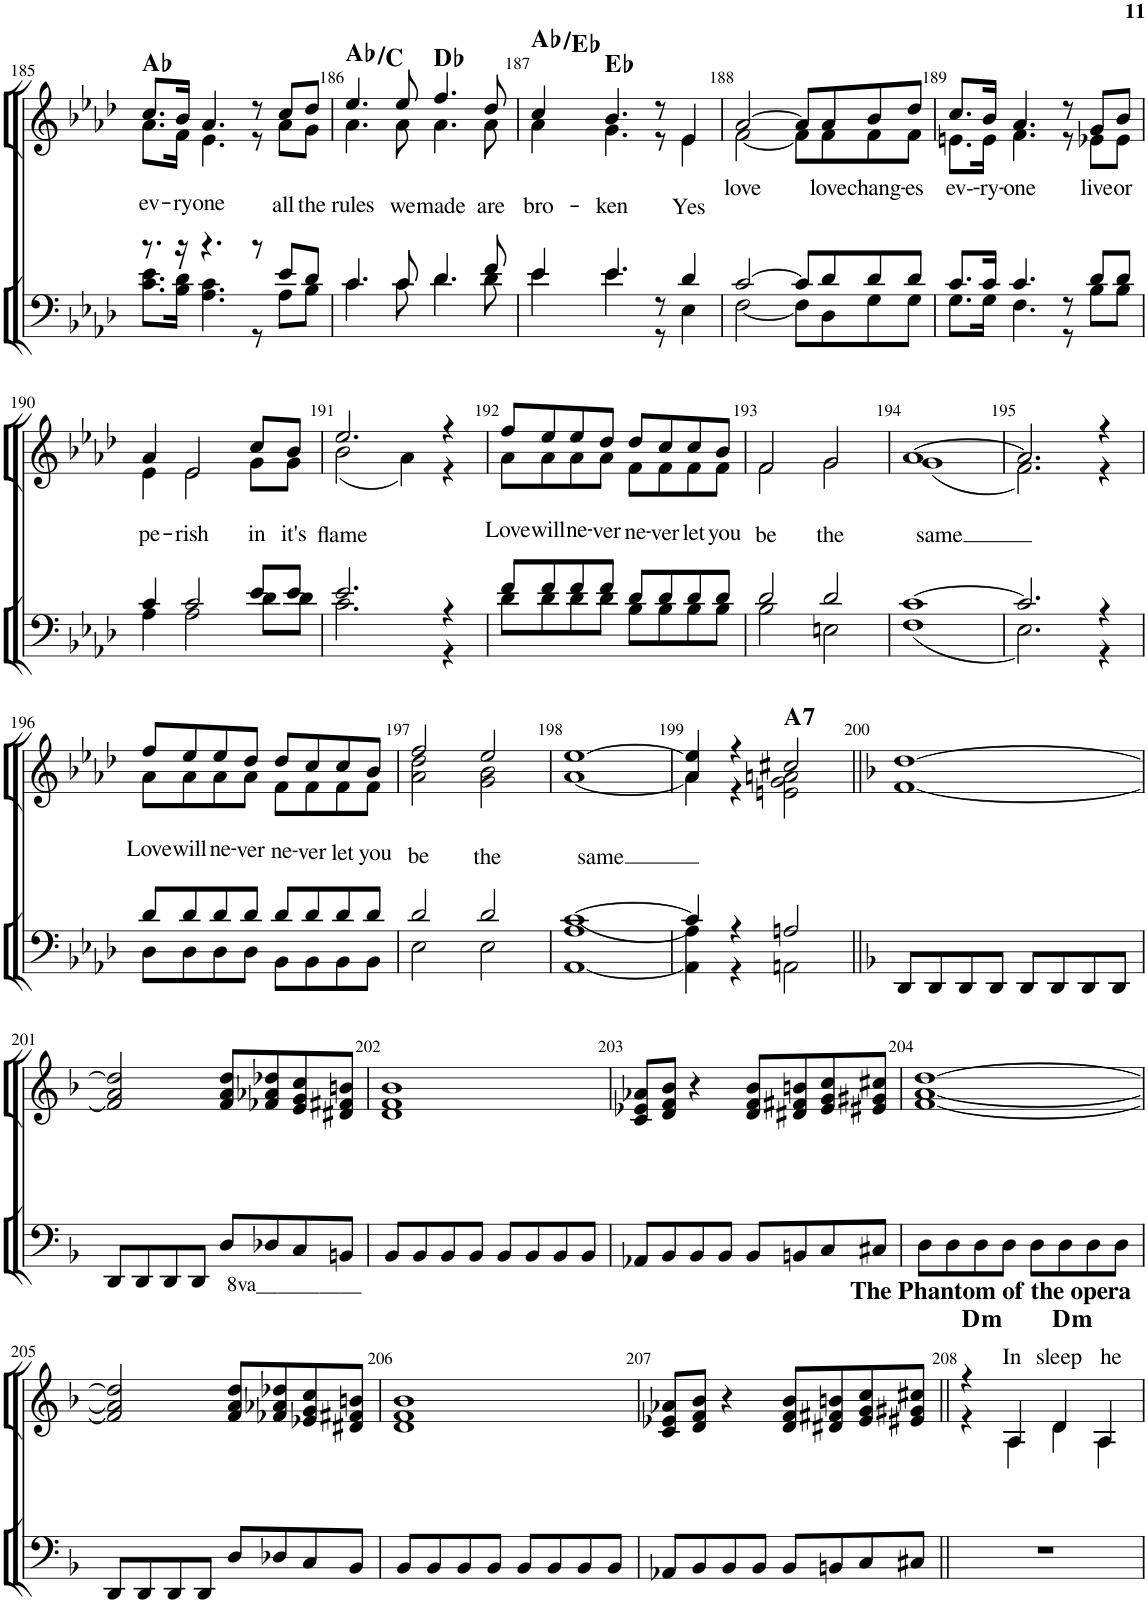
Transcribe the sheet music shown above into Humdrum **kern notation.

**kern	**kern	**text	**harte
*part2	*part1	*part1	*part1
*staff2	*staff1	*staff1	*
*I"T B	*I"S A	*	*
!!LO:PB:g=z
*clefF4	*clefG2	*	*
*k[b-e-a-d-]	*k[b-e-a-d-]	*	*
*M4/4	*M4/4	*	*
=185	=185	=185	=185
*^	*^	*	*
!	!	!	!	!LO:LY:b	!
8.r	8.c\ 8.e-\L	8.cc/L	8.a-\L	ev-	Ab:maj
!	!	!	!	!LO:LY:b	!
16r	16B-\ 16d-\Jk	16b-/Jk	16f\Jk	-ry	.
!	!	!	!	!LO:LY:b	!
4.r	4.A-\ 4.c\	4.a-/	4.e-\	one	.
8r	8r	8r	8r	.	.
!	!	!	!	!LO:LY:b	!
8e-/L	8A-\L	8cc/L	8a-\L	all	.
!	!	!	!	!LO:LY:b	!
8d-/J	8B-\J	8dd-/J	8g\J	the	.
=186	=186	=186	=186	=186	=186
!	!	!	!	!LO:LY:b	!
4.c/	4.c\	4.ee-/	4.a-\	rules	Ab:maj/3
!	!	!	!	!LO:LY:b	!
8c/	8c\	8ee-/	8a-\	we	.
!	!	!	!	!LO:LY:b	!
4.d-/	4.d-\	4.ff/	4.a-\	made	Db:maj
!	!	!	!	!LO:LY:b	!
8f/	8d-\	8dd-/	8a-\	are	.
=187	=187	=187	=187	=187	=187
!	!	!	!	!LO:LY:b	!
4e-/	4e-\	4cc/	4a-\	bro-	Ab:maj/5
!	!	!	!	!LO:LY:b	!
4.e-/	4.e-\	4.b-/	4.g\	-ken	Eb:maj
8r	8r	8r	8r	.	.
!	!	!	!	!LO:LY:b	!
4d-/	4E-\	4e-/	4e-\	Yes	.
=188	=188	=188	=188	=188	=188
!	!	!	!	!LO:LY:b	!
[2c/	[2F\	[2a-/	[2f\	love	.
8c/L]	8F\L]	8a-/L]	8f\L]	.	.
!	!	!	!	!LO:LY:b	!
8d-/	8D-\	8a-/	8f\	love	.
!	!	!	!	!LO:LY:b	!
8d-/	8G\	8b-/	8f\	chang-	.
!	!	!	!	!LO:LY:b	!
8d-/J	8G\J	8dd-/J	8f\J	-es	.
=189	=189	=189	=189	=189	=189
!	!	!	!	!LO:LY:b	!
8.c/L	8.G\L	8.cc/L	8.en\L	ev--	.
!	!	!	!	!LO:LY:b	!
16c/Jk	16G\Jk	16b-/Jk	16e\Jk	-ry-	.
!	!	!	!	!LO:LY:b	!
4.c/	4.F\	4.a-/	4.f\	-one	.
8r	8r	8r	8r	.	.
!	!	!	!	!LO:LY:b	!
8d-/L	8B-\L	8g/L	8e-X\L	live	.
!	!	!	!	!LO:LY:b	!
8d-/J	8B-\J	8b-/J	8e-\J	or	.
!!LO:LB:g=z	!!
=190	=190	=190	=190	=190	=190
!	!	!	!	!LO:LY:b	!
4c/	4A-\	4a-/	4e-\	pe-	.
!	!	!	!	!LO:LY:b	!
2c/	2A-\	2e-/	2e-\	-rish	.
!	!	!	!	!LO:LY:b	!
8e-/L	8d-\L	8cc/L	8g\L	in	.
!	!	!	!	!LO:LY:b	!
8e-/J	8d-\J	8b-/J	8g\J	it's	.
=191	=191	=191	=191	=191	=191
!	!	!	!	!LO:LY:b	!
2.e-/	2.c\	2.ee-/	(2b-\	flame	.
.	.	.	4a-\)	.	.
4r	4r	4r	4r	.	.
=192	=192	=192	=192	=192	=192
!	!	!	!	!LO:LY:b	!
8f/L	8d-\L	8ff/L	8a-\L	Love	.
!	!	!	!	!LO:LY:b	!
8f/	8d-\	8ee-/	8a-\	will	.
!	!	!	!	!LO:LY:b	!
8f/	8d-\	8ee-/	8a-\	ne-	.
!	!	!	!	!LO:LY:b	!
8f/J	8d-\J	8dd-/J	8a-\J	-ver	.
!	!	!	!	!LO:LY:b	!
8d-/L	8B-\L	8dd-/L	8f\L	ne-	.
!	!	!	!	!LO:LY:b	!
8d-/	8B-\	8cc/	8f\	-ver	.
!	!	!	!	!LO:LY:b	!
8d-/	8B-\	8cc/	8f\	let	.
!	!	!	!	!LO:LY:b	!
8d-/J	8B-\J	8b-/J	8f\J	you	.
=193	=193	=193	=193	=193	=193
!	!	!	!	!LO:LY:b	!
2d-/	2B-\	2f/	2f\	be	.
!	!	!	!	!LO:LY:b	!
2d-/	2En\	2g/	2g\	the	.
=194	=194	=194	=194	=194	=194
!	!	!	!	!LO:LY:b	!
[1c	(1F	[1a-	(1g	same	.
=195	=195	=195	=195	=195	=195
2.c/]	2.E-\)	2.a-/]	2.f\)	.	.
4r	4r	4r	4r	.	.
!!LO:LB:g=z	!!
=196	=196	=196	=196	=196	=196
!	!	!	!	!LO:LY:b	!
8d-/L	8D-\L	8ff/L	8a-\L	Love	.
!	!	!	!	!LO:LY:b	!
8d-/	8D-\	8ee-/	8a-\	will	.
!	!	!	!	!LO:LY:b	!
8d-/	8D-\	8ee-/	8a-\	ne-	.
!	!	!	!	!LO:LY:b	!
8d-/J	8D-\J	8dd-/J	8a-\J	-ver	.
!	!	!	!	!LO:LY:b	!
8d-/L	8BB-\L	8dd-/L	8f\L	ne-	.
!	!	!	!	!LO:LY:b	!
8d-/	8BB-\	8cc/	8f\	-ver	.
!	!	!	!	!LO:LY:b	!
8d-/	8BB-\	8cc/	8f\	let	.
!	!	!	!	!LO:LY:b	!
8d-/J	8BB-\J	8b-/J	8f\J	you	.
=197	=197	=197	=197	=197	=197
!	!	!	!	!LO:LY:b	!
2d-/	2E-\	2ff/	2a-\ 2dd-\	be	.
!	!	!	!	!LO:LY:b	!
2d-/	2E-\	2ee-/	2g\ 2b-\	the	.
=198	=198	=198	=198	=198	=198
!	!	!	!	!LO:LY:b	!
[1c	([1AA- 1A-	[1ee-	[1a-	same	.
=199	=199	=199	=199	=199	=199
4c/]	4AA-\] 4A-\)	4a-/ 4ee-/]	4a-\]	.	.
4r	4r	4r	4r	.	.
!	!	!	!	!	!LO:H:kt=7
2An/	2AAn\	2cc#X/	2en\ 2g\ 2an\	.	A:7
*v	*v	*	*	*	*
*	*v	*v	*	*
=200||	=200||	=200||	=200||
*k[b-]	*k[b-]	*	*
8DD/L	[1f [1dd	.	.
8DD/	.	.	.
8DD/	.	.	.
8DD/J	.	.	.
8DD/L	.	.	.
8DD/	.	.	.
8DD/	.	.	.
8DD/J	.	.	.
!!LO:LB:g=z
=201	=201	=201	=201
8DD/L	2f/] 2a/ 2dd/]	.	.
8DD/	.	.	.
8DD/	.	.	.
8DD/J	.	.	.
!LO:TX:b:t=8va__________	!	!	!
8D/L	8f/ 8a/ 8dd/L	.	.
8D-X/	8f-X/ 8a-X/ 8dd-X/	.	.
8C/	8e/ 8g/ 8cc/	.	.
8BBn/J	8d#X/ 8f#X/ 8bn/J	.	.
=202	=202	=202	=202
8BB-/L	1d 1f 1b-	.	.
8BB-/	.	.	.
8BB-/	.	.	.
8BB-/J	.	.	.
8BB-/L	.	.	.
8BB-/	.	.	.
8BB-/	.	.	.
8BB-/J	.	.	.
=203	=203	=203	=203
8AA-X/L	8c/ 8e-X/ 8a-X/L	.	.
8BB-/	8d/ 8f/ 8b-/J	.	.
8BB-/	4r	.	.
8BB-/J	.	.	.
8BB-/L	8d/ 8f/ 8b-/L	.	.
8BBn/	8d#X/ 8f#X/ 8bn/	.	.
8C/	8e-/ 8g/ 8cc/	.	.
8C#X/J	8e#X/ 8g#X/ 8cc#X/J	.	.
=204	=204	=204	=204
8D\L	[1f [1a [1dd	.	.
8D\	.	.	.
8D\	.	.	.
8D\J	.	.	.
8D\L	.	.	.
8D\	.	.	.
8D\	.	.	.
8D\J	.	.	.
!!LO:LB:g=z
=205	=205	=205	=205
8DD/L	2f/] 2a/] 2dd/]	.	.
8DD/	.	.	.
8DD/	.	.	.
8DD/J	.	.	.
8D/L	8f/ 8a/ 8dd/L	.	.
8D-X/	8f-X/ 8a-X/ 8dd-X/	.	.
8C/	8e-X/ 8g/ 8cc/	.	.
8BB-/J	8d#X/ 8f#X/ 8bn/J	.	.
=206	=206	=206	=206
8BB-/L	1d 1f 1b-	.	.
8BB-/	.	.	.
8BB-/	.	.	.
8BB-/J	.	.	.
8BB-/L	.	.	.
8BB-/	.	.	.
8BB-/	.	.	.
8BB-/J	.	.	.
=207	=207	=207	=207
8AA-X/L	8c/ 8e-X/ 8a-X/L	.	.
8BB-/	8d/ 8f/ 8b-/J	.	.
8BB-/	4r	.	.
8BB-/J	.	.	.
8BB-/L	8d/ 8f/ 8b-/L	.	.
8BBn/	8d#X/ 8f#X/ 8bn/	.	.
8C/	8e-/ 8g/ 8cc/	.	.
8C#X/J	8e#X/ 8g#X/ 8cc#X/J	.	.
=208||	=208||	=208||	=208||
*	*^	*	*
!	!LO:TX:a:B:t=The Phantom of the opera	!	!	!LO:H:kt=m
1r	4r	4r	.	D:min
!	!	!	!LO:LY:a	!
.	4A/	4A\	In	.
!	!	!	!LO:LY:a	!LO:H:kt=m
.	4d/	4d\	sleep	D:min
!	!	!	!LO:LY:a	!
.	4A/	4A\	he	.
*	*v	*v	*	*
=	=	=	=
*-	*-	*-	*-
